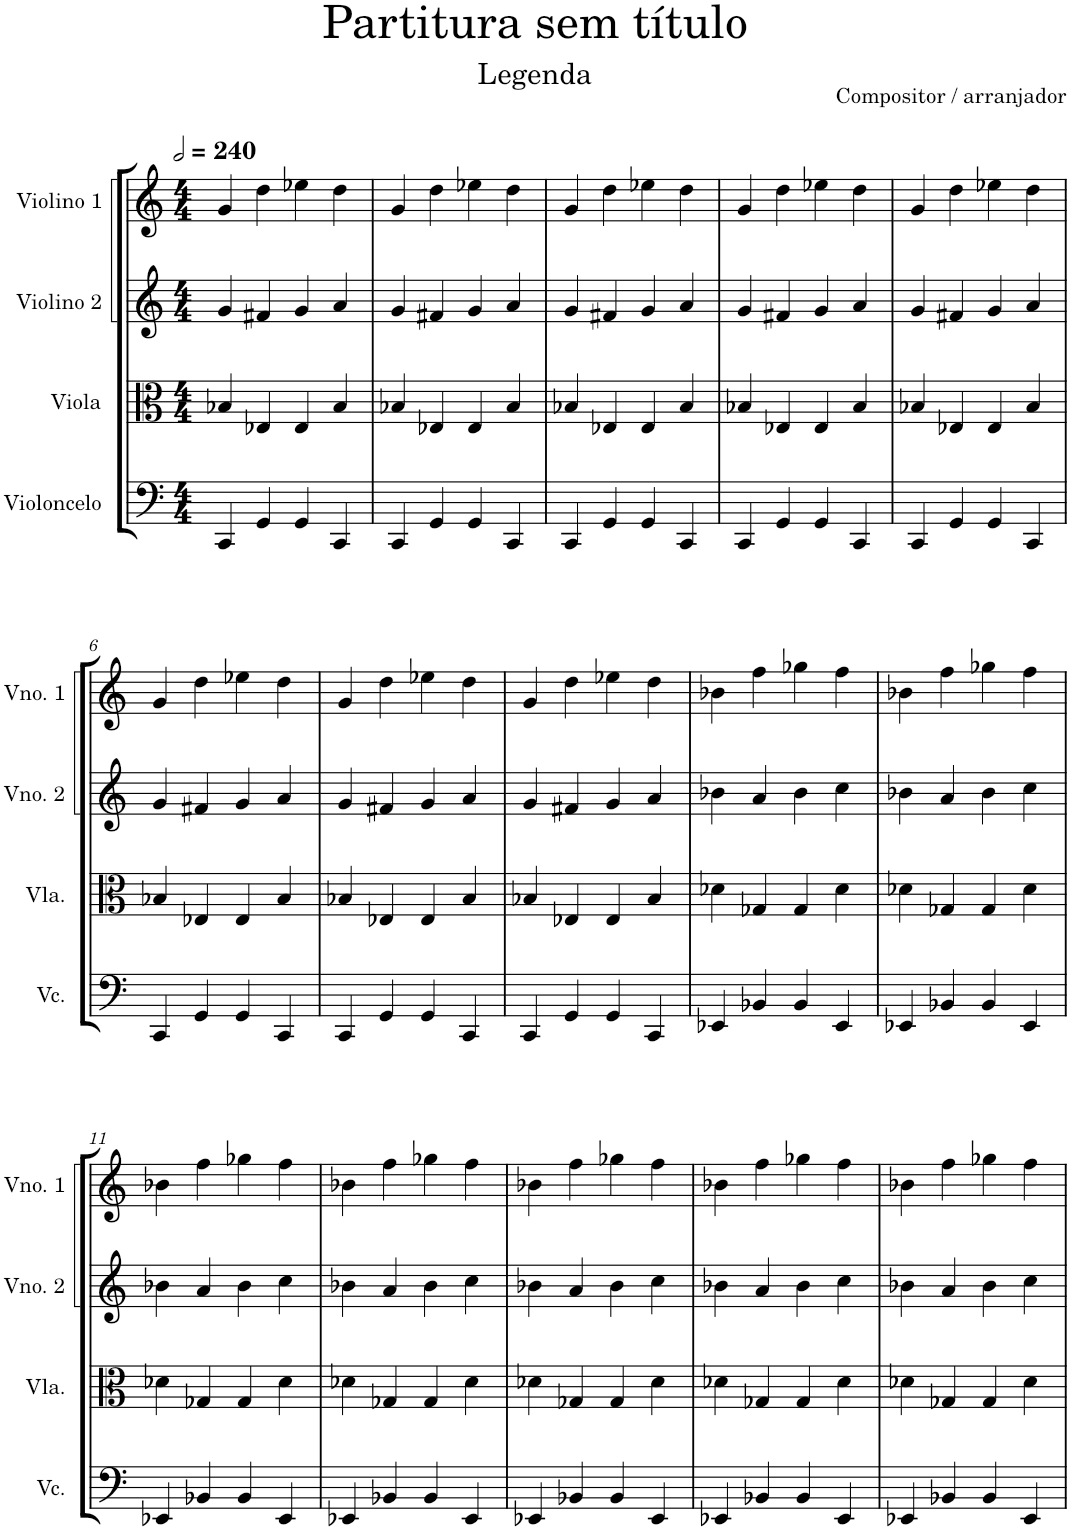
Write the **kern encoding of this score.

**kern	**kern	**kern	**kern
*part4	*part3	*part2	*part1
*staff4	*staff3	*staff2	*staff1
*I"Violoncelo	*I"Viola	*I"Violino 2	*I"Violino 1
*I'Vc.	*I'Vla.	*I'Vno. 2	*I'Vno. 1
*clefF4	*clefC3	*clefG2	*clefG2
*k[]	*k[]	*k[]	*k[]
*M4/4	*M4/4	*M4/4	*M4/4
*MM480	*MM480	*MM480	*MM480
=1	=1	=1	=1
4CC/	4B-X/	4g/	4g/
4GG/	4E-X/	4f#X/	4dd\
4GG/	4E-/	4g/	4ee-X\
4CC/	4B-/	4a/	4dd\
=2	=2	=2	=2
4CC/	4B-X/	4g/	4g/
4GG/	4E-X/	4f#X/	4dd\
4GG/	4E-/	4g/	4ee-X\
4CC/	4B-/	4a/	4dd\
=3	=3	=3	=3
4CC/	4B-X/	4g/	4g/
4GG/	4E-X/	4f#X/	4dd\
4GG/	4E-/	4g/	4ee-X\
4CC/	4B-/	4a/	4dd\
=4	=4	=4	=4
4CC/	4B-X/	4g/	4g/
4GG/	4E-X/	4f#X/	4dd\
4GG/	4E-/	4g/	4ee-X\
4CC/	4B-/	4a/	4dd\
=5	=5	=5	=5
4CC/	4B-X/	4g/	4g/
4GG/	4E-X/	4f#X/	4dd\
4GG/	4E-/	4g/	4ee-X\
4CC/	4B-/	4a/	4dd\
!!LO:LB:g=z
=6	=6	=6	=6
4CC/	4B-X/	4g/	4g/
4GG/	4E-X/	4f#X/	4dd\
4GG/	4E-/	4g/	4ee-X\
4CC/	4B-/	4a/	4dd\
=7	=7	=7	=7
4CC/	4B-X/	4g/	4g/
4GG/	4E-X/	4f#X/	4dd\
4GG/	4E-/	4g/	4ee-X\
4CC/	4B-/	4a/	4dd\
=8	=8	=8	=8
4CC/	4B-X/	4g/	4g/
4GG/	4E-X/	4f#X/	4dd\
4GG/	4E-/	4g/	4ee-X\
4CC/	4B-/	4a/	4dd\
=9	=9	=9	=9
4EE-X/	4d-X\	4b-X\	4b-X\
4BB-X/	4G-X/	4a/	4ff\
4BB-/	4G-/	4b-\	4gg-X\
4EE-/	4d-\	4cc\	4ff\
=10	=10	=10	=10
4EE-X/	4d-X\	4b-X\	4b-X\
4BB-X/	4G-X/	4a/	4ff\
4BB-/	4G-/	4b-\	4gg-X\
4EE-/	4d-\	4cc\	4ff\
!!LO:LB:g=z
=11	=11	=11	=11
4EE-X/	4d-X\	4b-X\	4b-X\
4BB-X/	4G-X/	4a/	4ff\
4BB-/	4G-/	4b-\	4gg-X\
4EE-/	4d-\	4cc\	4ff\
=12	=12	=12	=12
4EE-X/	4d-X\	4b-X\	4b-X\
4BB-X/	4G-X/	4a/	4ff\
4BB-/	4G-/	4b-\	4gg-X\
4EE-/	4d-\	4cc\	4ff\
=13	=13	=13	=13
4EE-X/	4d-X\	4b-X\	4b-X\
4BB-X/	4G-X/	4a/	4ff\
4BB-/	4G-/	4b-\	4gg-X\
4EE-/	4d-\	4cc\	4ff\
=14	=14	=14	=14
4EE-X/	4d-X\	4b-X\	4b-X\
4BB-X/	4G-X/	4a/	4ff\
4BB-/	4G-/	4b-\	4gg-X\
4EE-/	4d-\	4cc\	4ff\
=15	=15	=15	=15
4EE-X/	4d-X\	4b-X\	4b-X\
4BB-X/	4G-X/	4a/	4ff\
4BB-/	4G-/	4b-\	4gg-X\
4EE-/	4d-\	4cc\	4ff\
=	=	=	=
*-	*-	*-	*-
